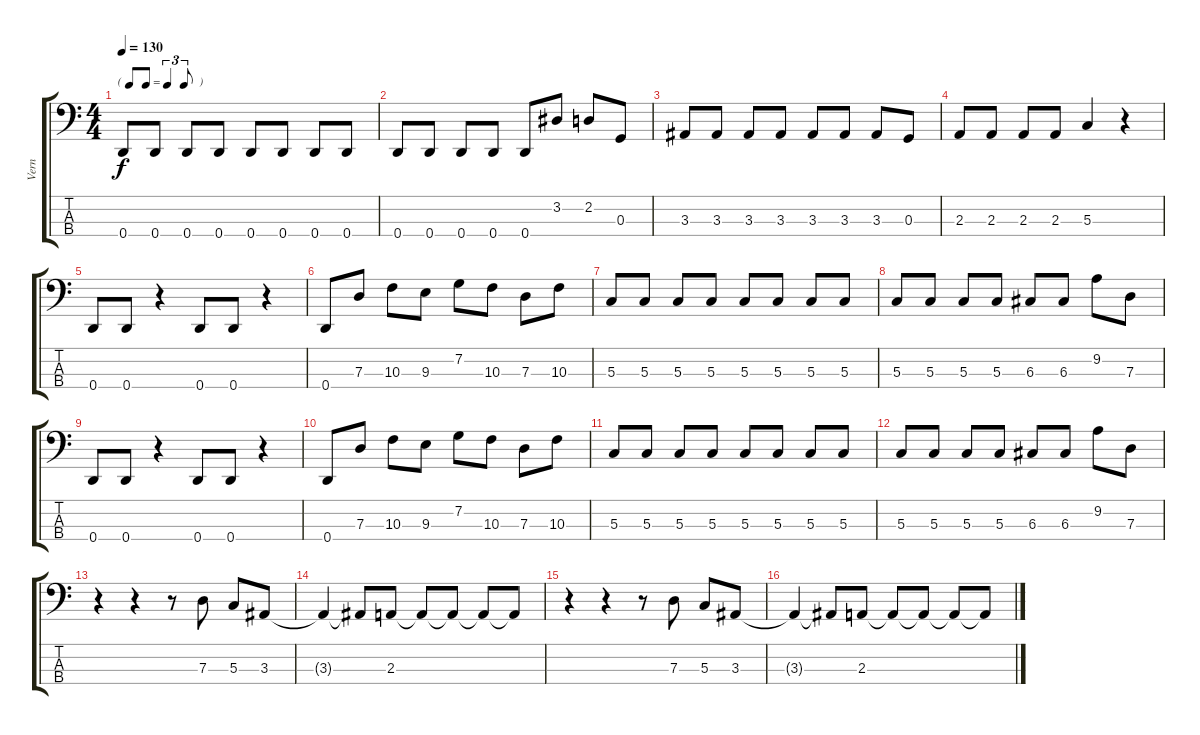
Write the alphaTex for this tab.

\track ("Vern" "Vern") {instrument electricbassfinger}
\staff {score tabs}
\tuning (F2 C2 G1 D1) {hide}
\ts (4 4)
\tf triplet8th
\tempo 130
\clef f4
\ks c
0.4.8{dy f} 0.4.8 0.4.8 0.4.8 0.4.8 0.4.8 0.4.8 0.4.8 |
0.4.8 0.4.8 0.4.8 0.4.8 0.4.8 3.2.8 2.2.8 0.3.8 |
3.3.8 3.3.8 3.3.8 3.3.8 3.3.8 3.3.8 3.3.8 0.3.8 |
2.3.8 2.3.8 2.3.8 2.3.8 5.3.4 r.4 |
0.4.8 0.4.8 r.4 0.4.8 0.4.8 r.4 |
0.4.8 7.3.8 10.3.8 9.3.8 7.2.8 10.3.8 7.3.8 10.3.8 |
5.3.8 5.3.8 5.3.8 5.3.8 5.3.8 5.3.8 5.3.8 5.3.8 |
5.3.8 5.3.8 5.3.8 5.3.8 6.3.8 6.3.8 9.2.8 7.3.8 |
0.4.8 0.4.8 r.4 0.4.8 0.4.8 r.4 |
0.4.8 7.3.8 10.3.8 9.3.8 7.2.8 10.3.8 7.3.8 10.3.8 |
5.3.8 5.3.8 5.3.8 5.3.8 5.3.8 5.3.8 5.3.8 5.3.8 |
5.3.8 5.3.8 5.3.8 5.3.8 6.3.8 6.3.8 9.2.8 7.3.8 |
r.4 r.4 r.8 7.3.8 5.3.8 3.3.8 |
3.3{t}.4 3.3{t}.8 2.3.8 2.3{t}.8 2.3{t}.8 2.3{t}.8 2.3{t}.8 |
r.4 r.4 r.8 7.3.8 5.3.8 3.3.8 |
3.3{t}.4 3.3{t}.8 2.3.8 2.3{t}.8 2.3{t}.8 2.3{t}.8 2.3{t}.8
